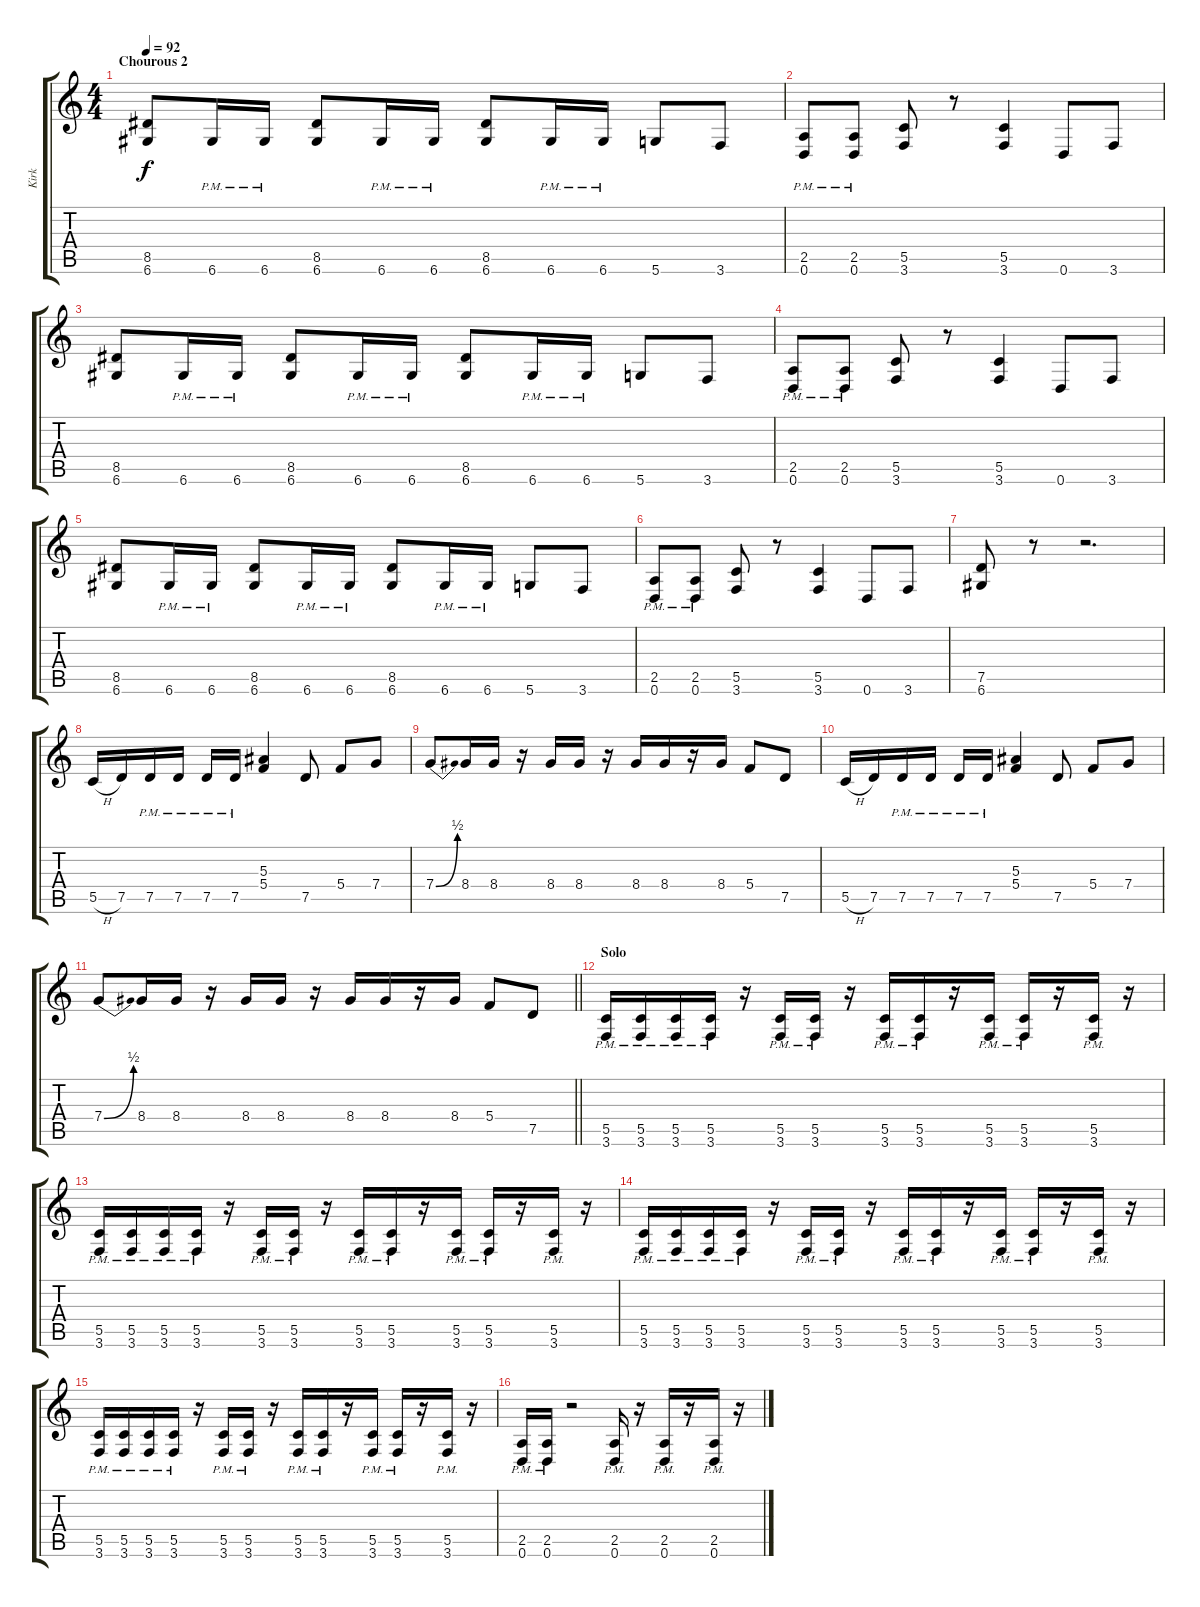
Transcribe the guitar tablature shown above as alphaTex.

\track ("Kirk" "Kirk") {instrument distortionguitar}
\staff {score tabs}
\tuning (D4 A3 F3 C3 G2 D2) {hide}
\ts (4 4)
\section ("" "Chourous 2")
\tempo 92
\clef g2
\ks c
(8.5 6.6).8{dy f} 6.6{pm}.16 6.6{pm}.16 (8.5 6.6).8 6.6{pm}.16 6.6{pm}.16 (8.5 6.6).8 6.6{pm}.16 6.6{pm}.16 5.6.8 3.6.8 |
(2.5{pm} 0.6{pm}).8 (2.5{pm} 0.6{pm}).8 (5.5 3.6).8 r.8 (5.5 3.6).4 0.6.8 3.6.8 |
(8.5 6.6).8 6.6{pm}.16 6.6{pm}.16 (8.5 6.6).8 6.6{pm}.16 6.6{pm}.16 (8.5 6.6).8 6.6{pm}.16 6.6{pm}.16 5.6.8 3.6.8 |
(2.5{pm} 0.6{pm}).8 (2.5{pm} 0.6{pm}).8 (5.5 3.6).8 r.8 (5.5 3.6).4 0.6.8 3.6.8 |
(8.5 6.6).8 6.6{pm}.16 6.6{pm}.16 (8.5 6.6).8 6.6{pm}.16 6.6{pm}.16 (8.5 6.6).8 6.6{pm}.16 6.6{pm}.16 5.6.8 3.6.8 |
(2.5{pm} 0.6{pm}).8 (2.5{pm} 0.6{pm}).8 (5.5 3.6).8 r.8 (5.5 3.6).4 0.6.8 3.6.8 |
(7.5 6.6).8 r.8 r.2{d} |
5.5{h}.16{volume 6 balance 11} 7.5.16 7.5{pm}.16 7.5{pm}.16 7.5{pm}.16 7.5{pm}.16 (5.3 5.4).4 7.5.8 5.4.8 7.4.8 |
7.4{be (bend 0 0 60 2)}.8 8.4.16 8.4.16 r.16 8.4.16 8.4.16 r.16 8.4.16 8.4.16 r.16 8.4.16 5.4.8 7.5.8 |
5.5{h}.16 7.5.16 7.5{pm}.16 7.5{pm}.16 7.5{pm}.16 7.5{pm}.16 (5.3 5.4).4 7.5.8 5.4.8 7.4.8 |
\barLineRight lightlight
7.4{be (bend 0 0 60 2)}.8 8.4.16 8.4.16 r.16 8.4.16 8.4.16 r.16 8.4.16 8.4.16 r.16 8.4.16 5.4.8 7.5.8 |
\section ("" "Solo")
(5.5{pm} 3.6{pm}).16{volume 4 balance 14} (5.5{pm} 3.6{pm}).16 (5.5{pm} 3.6{pm}).16 (5.5{pm} 3.6{pm}).16 r.16 (5.5{pm} 3.6{pm}).16 (5.5{pm} 3.6{pm}).16 r.16 (5.5{pm} 3.6{pm}).16 (5.5{pm} 3.6{pm}).16 r.16 (5.5{pm} 3.6{pm}).16 (5.5{pm} 3.6{pm}).16 r.16 (5.5{pm} 3.6{pm}).16 r.16 |
(5.5{pm} 3.6{pm}).16 (5.5{pm} 3.6{pm}).16 (5.5{pm} 3.6{pm}).16 (5.5{pm} 3.6{pm}).16 r.16 (5.5{pm} 3.6{pm}).16 (5.5{pm} 3.6{pm}).16 r.16 (5.5{pm} 3.6{pm}).16 (5.5{pm} 3.6{pm}).16 r.16 (5.5{pm} 3.6{pm}).16 (5.5{pm} 3.6{pm}).16 r.16 (5.5{pm} 3.6{pm}).16 r.16 |
(5.5{pm} 3.6{pm}).16 (5.5{pm} 3.6{pm}).16 (5.5{pm} 3.6{pm}).16 (5.5{pm} 3.6{pm}).16 r.16 (5.5{pm} 3.6{pm}).16 (5.5{pm} 3.6{pm}).16 r.16 (5.5{pm} 3.6{pm}).16 (5.5{pm} 3.6{pm}).16 r.16 (5.5{pm} 3.6{pm}).16 (5.5{pm} 3.6{pm}).16 r.16 (5.5{pm} 3.6{pm}).16 r.16 |
(5.5{pm} 3.6{pm}).16 (5.5{pm} 3.6{pm}).16 (5.5{pm} 3.6{pm}).16 (5.5{pm} 3.6{pm}).16 r.16 (5.5{pm} 3.6{pm}).16 (5.5{pm} 3.6{pm}).16 r.16 (5.5{pm} 3.6{pm}).16 (5.5{pm} 3.6{pm}).16 r.16 (5.5{pm} 3.6{pm}).16 (5.5{pm} 3.6{pm}).16 r.16 (5.5{pm} 3.6{pm}).16 r.16 |
(2.5{pm} 0.6{pm}).16 (2.5{pm} 0.6{pm}).16 r.2 (2.5{pm} 0.6{pm}).16 r.16 (2.5{pm} 0.6{pm}).16 r.16 (2.5{pm} 0.6{pm}).16 r.16
